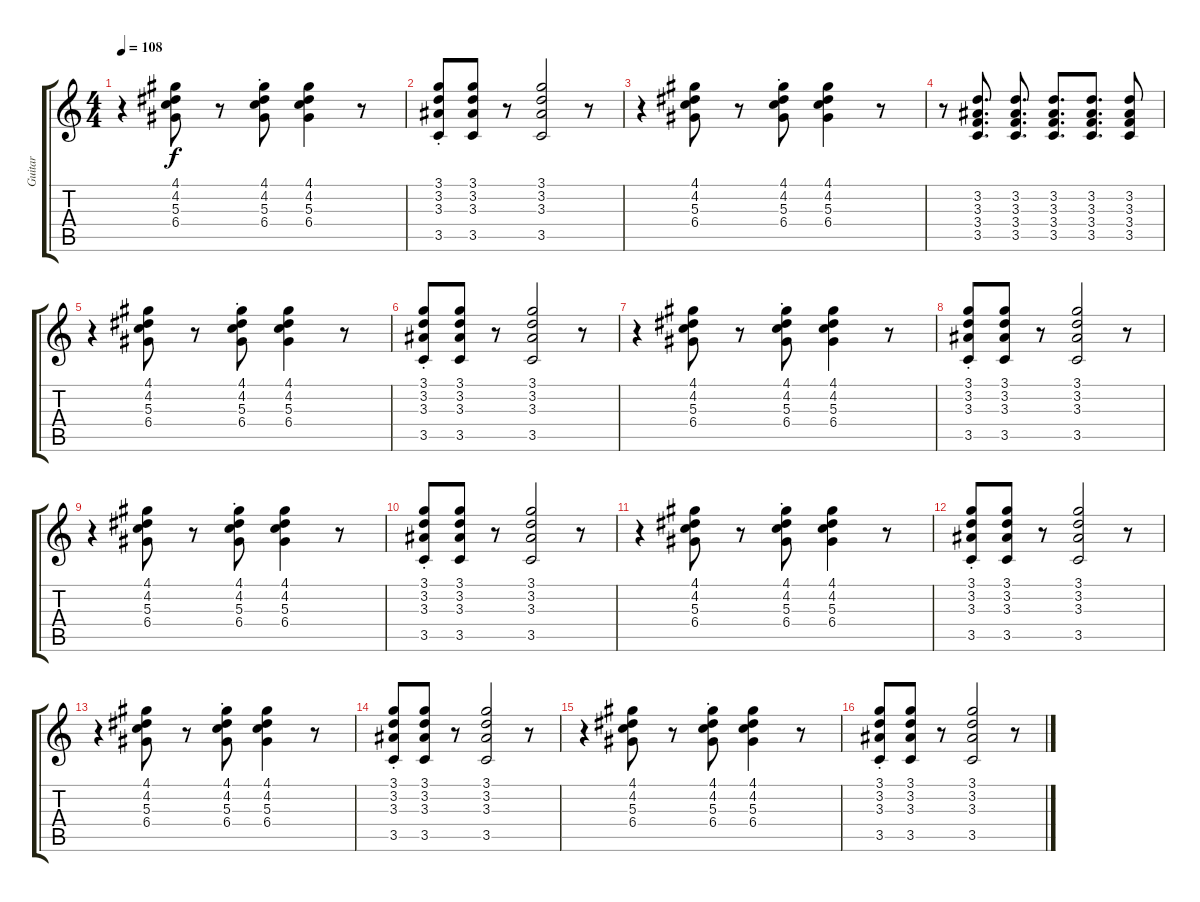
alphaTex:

\track ("Guitar" "Guitar") {instrument electricguitarjazz}
\staff {score tabs}
\tuning (E4 B3 G3 D3 A2 E2) {hide}
\ts (4 4)
\tempo 108
\clef g2
\ks c
r.4{dy f} (4.1 4.2 5.3 6.4).8 r.8 (4.1{st} 4.2{st} 5.3{st} 6.4{st}).8 (4.1 4.2 5.3 6.4).4 r.8 |
(3.1{st} 3.2{st} 3.3{st} 3.5{st}).8 (3.1 3.2 3.3 3.5).8 r.8 (3.1 3.2 3.3 3.5).2 r.8 |
r.4 (4.1 4.2 5.3 6.4).8 r.8 (4.1{st} 4.2{st} 5.3{st} 6.4{st}).8 (4.1 4.2 5.3 6.4).4 r.8 |
r.8 (3.2 3.3 3.4 3.5).8{d} (3.2 3.3 3.4 3.5).8{d} (3.2 3.3 3.4 3.5).8{d} (3.2 3.3 3.4 3.5).8{d} (3.2 3.3 3.4 3.5).8 |
r.4 (4.1 4.2 5.3 6.4).8 r.8 (4.1{st} 4.2{st} 5.3{st} 6.4{st}).8 (4.1 4.2 5.3 6.4).4 r.8 |
(3.1{st} 3.2{st} 3.3{st} 3.5{st}).8 (3.1 3.2 3.3 3.5).8 r.8 (3.1 3.2 3.3 3.5).2 r.8 |
r.4 (4.1 4.2 5.3 6.4).8 r.8 (4.1{st} 4.2{st} 5.3{st} 6.4{st}).8 (4.1 4.2 5.3 6.4).4 r.8 |
(3.1{st} 3.2{st} 3.3{st} 3.5{st}).8 (3.1 3.2 3.3 3.5).8 r.8 (3.1 3.2 3.3 3.5).2 r.8 |
r.4 (4.1 4.2 5.3 6.4).8 r.8 (4.1{st} 4.2{st} 5.3{st} 6.4{st}).8 (4.1 4.2 5.3 6.4).4 r.8 |
(3.1{st} 3.2{st} 3.3{st} 3.5{st}).8 (3.1 3.2 3.3 3.5).8 r.8 (3.1 3.2 3.3 3.5).2 r.8 |
r.4 (4.1 4.2 5.3 6.4).8 r.8 (4.1{st} 4.2{st} 5.3{st} 6.4{st}).8 (4.1 4.2 5.3 6.4).4 r.8 |
(3.1{st} 3.2{st} 3.3{st} 3.5{st}).8 (3.1 3.2 3.3 3.5).8 r.8 (3.1 3.2 3.3 3.5).2 r.8 |
r.4 (4.1 4.2 5.3 6.4).8 r.8 (4.1{st} 4.2{st} 5.3{st} 6.4{st}).8 (4.1 4.2 5.3 6.4).4 r.8 |
(3.1{st} 3.2{st} 3.3{st} 3.5{st}).8 (3.1 3.2 3.3 3.5).8 r.8 (3.1 3.2 3.3 3.5).2 r.8 |
r.4 (4.1 4.2 5.3 6.4).8 r.8 (4.1{st} 4.2{st} 5.3{st} 6.4{st}).8 (4.1 4.2 5.3 6.4).4 r.8 |
(3.1{st} 3.2{st} 3.3{st} 3.5{st}).8 (3.1 3.2 3.3 3.5).8 r.8 (3.1 3.2 3.3 3.5).2 r.8
